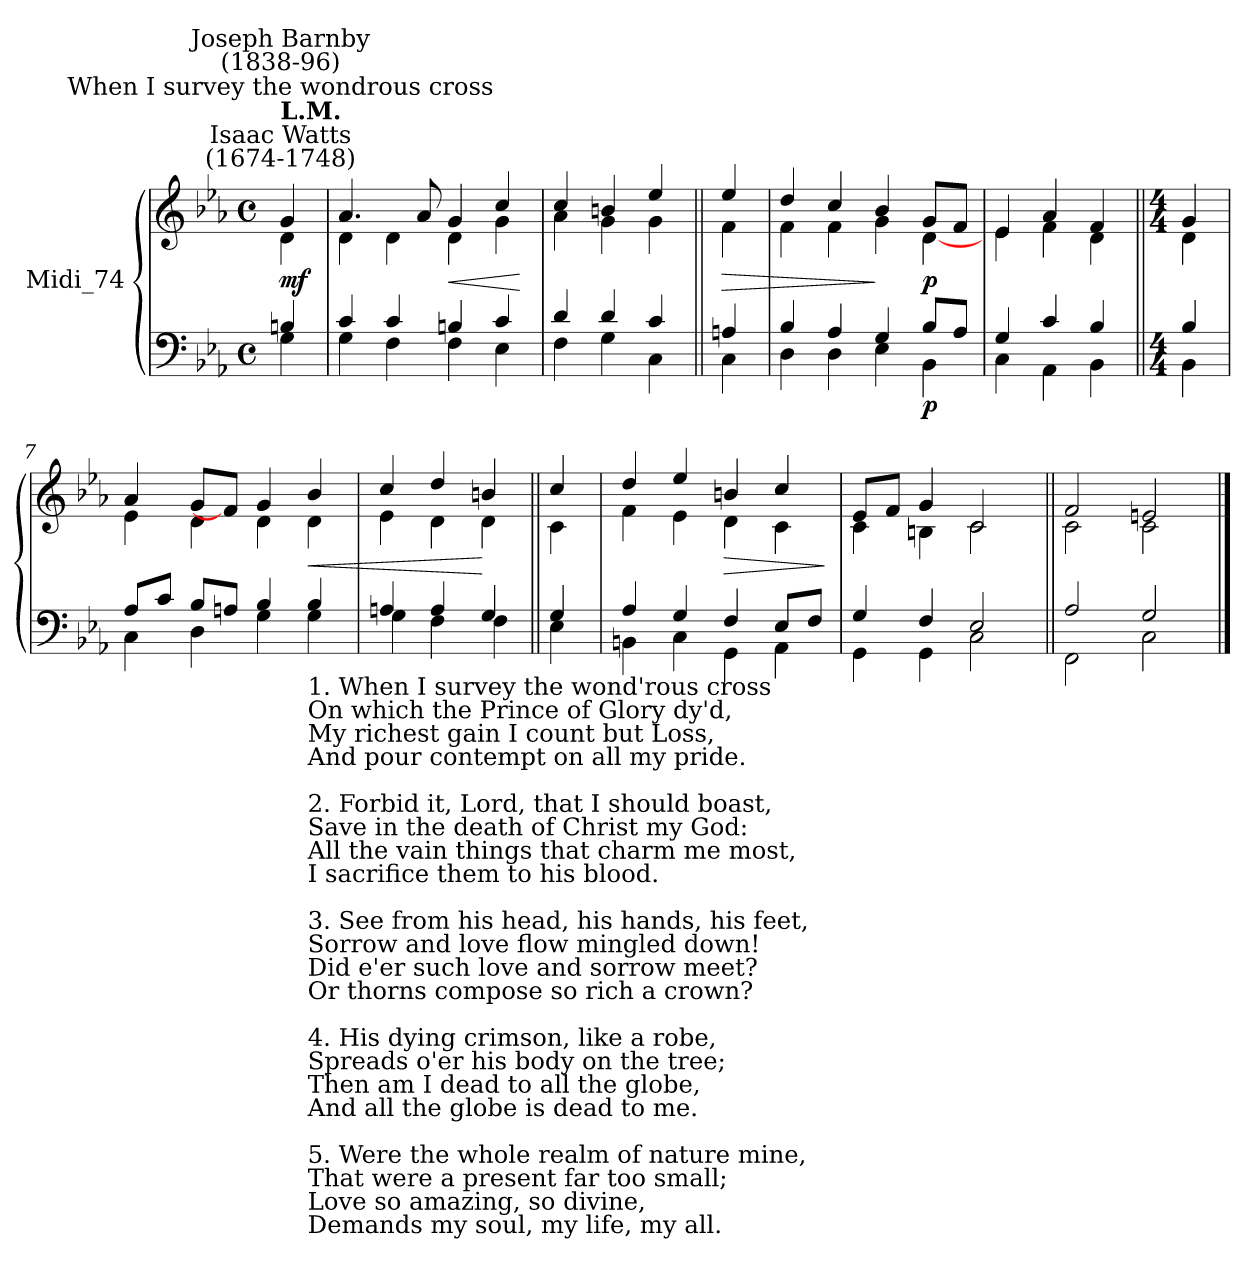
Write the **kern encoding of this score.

**kern	**dynam	**kern	**dynam
*part2	*part2	*part1	*part1
*staff2	*staff2	*staff1	*staff1
*I"Midi_74	*	*I"Midi_74	*
*clefF4	*	*clefG2	*
*k[b-e-a-]	*	*k[b-e-a-]	*
*E-:	*	*E-:	*
*M4/4	*	*M4/4	*
*met(c)	*	*met(c)	*
=	=	=	=
*^	*	*^	*
!	!	!	!LO:TX:a:cj:t=Isaac Watts\n(1674-1748)	!	!
!	!	!	!LO:TX:a:B:t=L.M.	!	!
!	!	!	!LO:TX:a:cj:t=When I survey the wondrous cross	!	!
!	!	!	!LO:TX:a:cj:t=Joseph Barnby\n(1838-96)	!	!
!	!	!	!	!	!LO:DY:b
4Bn/	4G\	.	4g/	4d\	mf
=1	=1	=1	=1	=1	=1
4c/	4G\	.	4.a-/	4d\	.
4c/	4F\	.	.	4d\	.
.	.	.	8a-/	.	.
!	!	!	!	!	!LO:HP:b
4Bn/	4F\	.	4g/	4d\	<
4c/	4E-\	.	4cc/	4g\	.
*v	*v	*	*	*	*
*	*	*v	*v	*
.	.	.	[
=2	=2	=2	=2
*^	*	*^	*
4d/	4F\	.	4cc/	4a-\	.
4d/	4G\	.	4bn/	4g\	.
4c/	4C\	.	4ee-/	4g\	.
=3||	=3||	=3||	=3||	=3||	=3||
!	!	!	!	!	!LO:HP:b
4An/	4C\	.	4ee-/	4f\	>
=4	=4	=4	=4	=4	=4
4B-/	4D\	.	4dd/	4f\	.
4A-/	4D\	.	4cc/	4f\	.
4G/	4E-\	.	4b-/	4g\	]
!	!	!LO:DY:b	!	!	!LO:DY:b
8B-/L	4BB-\	p	8g/L	[4d\	p
8A-/J	.	.	8f/J	.	.
=5	=5	=5	=5	=5	=5
4G/	4C\	.	4e-/	4e-\	.
4c/	4AA-\	.	4a-/	4f\	.
4B-/	4BB-\	.	4f/	4d\	.
!!LO:LB:g=z	!!
=6||	=6||	=6||	=6||	=6||	=6||
*M4/4	*	*	*M4/4	*	*
4B-/	4BB-\	.	4g/	4d\	.
=7	=7	=7	=7	=7	=7
8A-/L	4C\	.	4a-/	4e-\	.
8c/J	.	.	.	.	.
8B-/L	4D\	.	8g/L	4d\	.
8An/J	.	.	8f#/J]	.	.
4B-/	4G\	.	4g/	4d\	.
!LO:TX:b:t=1. When I survey the wond'rous cross\nOn which the Prince of Glory dy'd,\nMy richest gain I count but Loss,\nAnd pour contempt on all my pride.\n\n2. Forbid it, Lord, that I should boast,\nSave in the death of Christ my God&colon;\nAll the vain things that charm me most,\nI sacrifice them to his blood.\n\n3. See from his head, his hands, his feet,\nSorrow and love flow mingled down!\nDid e'er such love and sorrow meet?\nOr thorns compose so rich a crown?\n\n4. His dying crimson, like a robe,\nSpreads o'er his body on the tree;\nThen am I dead to all the globe,\nAnd all the globe is dead to me.\n\n5. Were the whole realm of nature mine,\nThat were a present far too small;\nLove so amazing, so divine,\nDemands my soul, my life, my all.	!	!	!	!	!
!	!	!	!	!	!LO:HP:b
4B-/	4G\	.	4b-/	4d\	<
=8	=8	=8	=8	=8	=8
4An/	4G\	.	4cc/	4e-\	.
4A/	4F\	.	4dd/	4d\	.
4G/	4F\	.	4bn/	4d\	[
=9||	=9||	=9||	=9||	=9||	=9||
4G/	4E-\	.	4cc/	4c\	.
=10	=10	=10	=10	=10	=10
4A-/	4BBn\	.	4dd/	4f\	.
4G/	4C\	.	4ee-/	4e-\	.
!	!	!	!	!	!LO:HP:b
4F/	4GG\	.	4bn/	4d\	>
8E-/L	4AA-\	.	4cc/	4c\	.
8F/J	.	.	.	.	.
*v	*v	*	*	*	*
*	*	*v	*v	*
.	.	.	]
=11	=11	=11	=11
*^	*	*^	*
4G/	4GG\	.	8e-/L	4c\	.
.	.	.	8f/J	.	.
4F/	4GG\	.	4g/	4Bn\	.
2E-/	2C\	.	2c/	2c\	.
=12||	=12||	=12||	=12||	=12||	=12||
2A-/	2FF\	.	2f/	2c\	.
2G/	2C\	.	2en/	2c\	.
*v	*v	*	*	*	*
*	*	*v	*v	*
==	==	==	==
*-	*-	*-	*-
